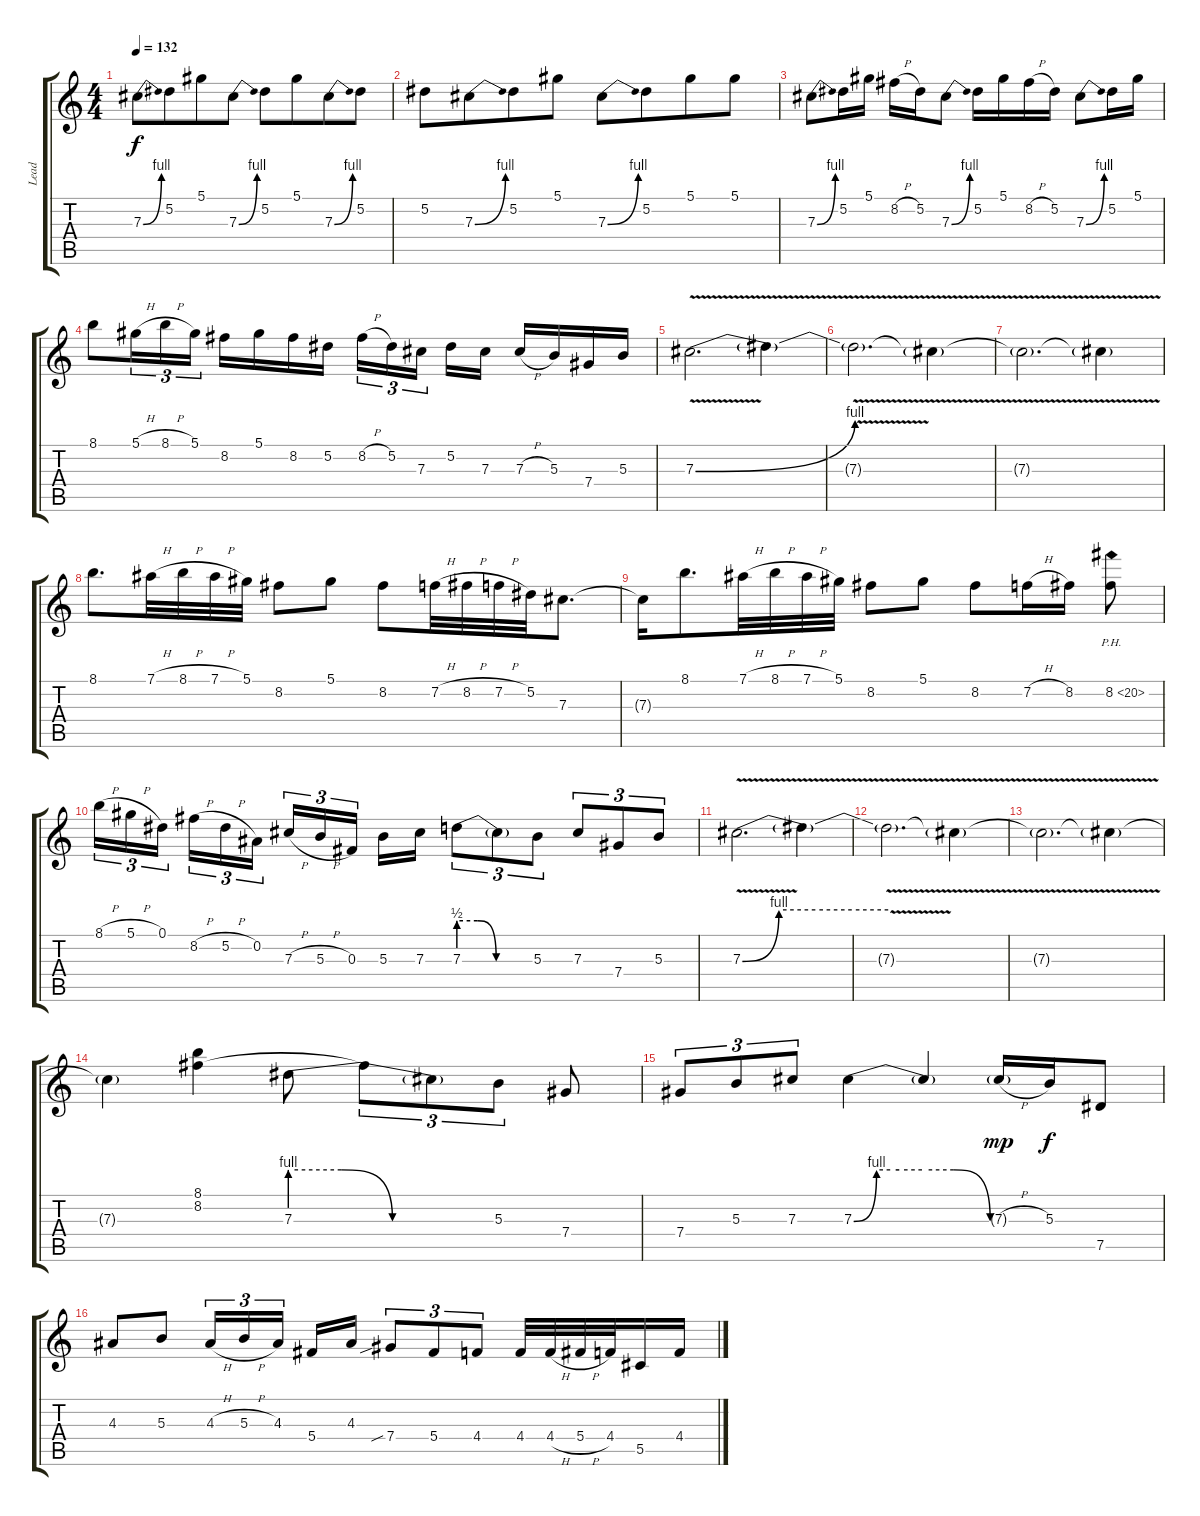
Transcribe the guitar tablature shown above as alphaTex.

\track ("Lead" "Lead") {instrument distortionguitar}
\staff {score tabs}
\tuning (Eb4 Bb3 Gb3 Db3 Ab2 Eb2) {hide}
\ts (4 4)
\tempo 132
\clef g2
\ks c
7.3{be (bend 0 0 60 4)}.8{dy f} 5.2.8{beam merge} 5.1.8 7.3{be (bend 0 0 60 4)}.8 5.2.8 5.1.8{beam merge} 7.3{be (bend 0 0 60 4)}.8 5.2.8 |
5.2.8 7.3{be (bend 0 0 60 4)}.8{beam merge} 5.2.8 5.1.8 7.3{be (bend 0 0 60 4)}.8 5.2.8{beam merge} 5.1.8 5.1.8 |
7.3{be (bend 0 0 60 4)}.8 5.2.16 5.1.16 8.2{h}.16 5.2.16 7.3{be (bend 0 0 60 4)}.8 5.2.16 5.1.16 8.2{h}.16 5.2.16 7.3{be (bend 0 0 60 4)}.8 5.2.16 5.1.16 |
8.1.8{beam merge} 5.1{h}.16{tu (3 2) beam merge} 8.1{h}.16{tu (3 2) beam merge} 5.1.16{tu (3 2) beam split} 8.2.16 5.1.16{beam merge} 8.2.16{beam merge} 5.2.16 8.2{h}.16{tu (3 2) beam merge} 5.2.16{tu (3 2) beam merge} 7.3.16{tu (3 2) beam splitsecondary} 5.2.16{beam merge} 7.3.16{beam split} 7.3{h}.16{beam merge} 5.3.16{beam merge} 7.4.16{beam merge} 5.3.16 |
7.3{be (bend 0 0 60 4) v}.2{d} 7.3{t}.4 |
7.3{v t}.2{d} 7.3{t}.4 |
7.3{v t}.2{d} 7.3{t}.4 |
8.1.8{d} 7.1{h}.32{beam merge} 8.1{h}.32{beam merge} 7.1{h}.32{beam merge} 5.1.32{beam split} 8.2.8{beam merge} 5.1.8{beam split} 8.2.8{beam merge} 7.2{h}.32{beam merge} 8.2{h}.32{beam merge} 7.2{h}.32{beam merge} 5.2.32 7.3.8{d} |
7.3{t}.16 8.1.8{d beam merge} 7.1{h}.32{beam merge} 8.1{h}.32{beam merge} 7.1{h}.32{beam merge} 5.1.32{beam split} 8.2.8{beam merge} 5.1.8{beam split} 8.2.8{beam merge} 7.2{h}.16{beam merge} 8.2.16{beam split} 8.2{ph 12}.8 |
8.1{h}.16{tu (3 2) beam merge} 5.1{h}.16{tu (3 2) beam merge} 0.1.16{tu (3 2) beam splitsecondary} 8.2{h}.16{tu (3 2) beam merge} 5.2{h}.16{tu (3 2) beam merge} 0.2.16{tu (3 2) beam split} 7.3{h}.16{tu (3 2) beam merge} 5.3{h}.16{tu (3 2) beam merge} 0.3.16{tu (3 2) beam splitsecondary} 5.3.16{beam merge} 7.3.16 7.3{be (custom 0 2 15 2 30 0 60 0)}.8{tu (3 2)} 7.3{t}.8{tu (3 2)} 5.3.8{tu (3 2)} 7.3.8{tu (3 2)} 7.4.8{tu (3 2)} 5.3.8{tu (3 2)} |
7.3{be (custom 0 0 15 4 30 4 45 4 60 4) v}.2{d} 7.3{t}.4 |
7.3{v t}.2{d} 7.3{t}.4 |
7.3{v t}.2{d} 7.3{t}.4 |
7.3{t}.4 (8.1 8.2).4 7.3{be (custom 0 4 15 4 30 0 60 0)}.8 8.2{t}.8{tu (3 2)} 7.3{t}.8{tu (3 2) beam merge} 5.3.8{tu (3 2)} 7.4.8 |
7.4.8{tu (3 2) beam merge} 5.3.8{tu (3 2) beam merge} 7.3.8{tu (3 2)} 7.3{be (custom 0 0 10 4 16 4 20 4 30 4 44 4 60 0)}.4 7.3{t}.4{beam merge} 7.3{h g}.16{dy mp} 5.3.16{dy f} 7.5.8 |
4.3.8{beam merge} 5.3.8 4.3{h}.16{tu (3 2) beam merge} 5.3{h}.16{tu (3 2) beam merge} 4.3.16{tu (3 2) beam splitsecondary} 5.4.16{beam merge} 4.3.16{beam split} 7.4{sib}.8{tu (3 2) beam merge} 5.4.8{tu (3 2) beam merge} 4.4.8{tu (3 2) beam split} 4.4.32{beam merge} 4.4{h}.32{beam merge} 5.4{h}.32{beam merge} 4.4.32{beam merge} 5.5.16{beam merge} 4.4.16
